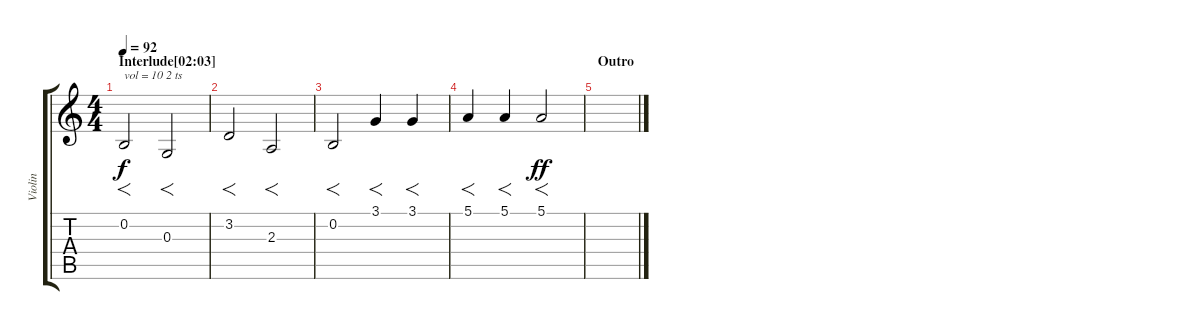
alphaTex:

\track ("Violin" "Violin") {instrument violin}
\staff {score tabs}
\tuning (E4 B3 G3 D3 A2 E2) {hide}
\ts (4 4)
\section ("" "Interlude[02:03]")
\tempo 92
\clef g2
\ks c
0.2.2{f txt "vol = 10 2 ts" dy f volume 10} 0.3.2{f} |
3.2.2{f} 2.3.2{f} |
0.2.2{f} 3.1.4{f} 3.1.4{f} |
5.1.4{f} 5.1.4{f} 5.1.2{f dy ff} |
\section ("" "Outro")
